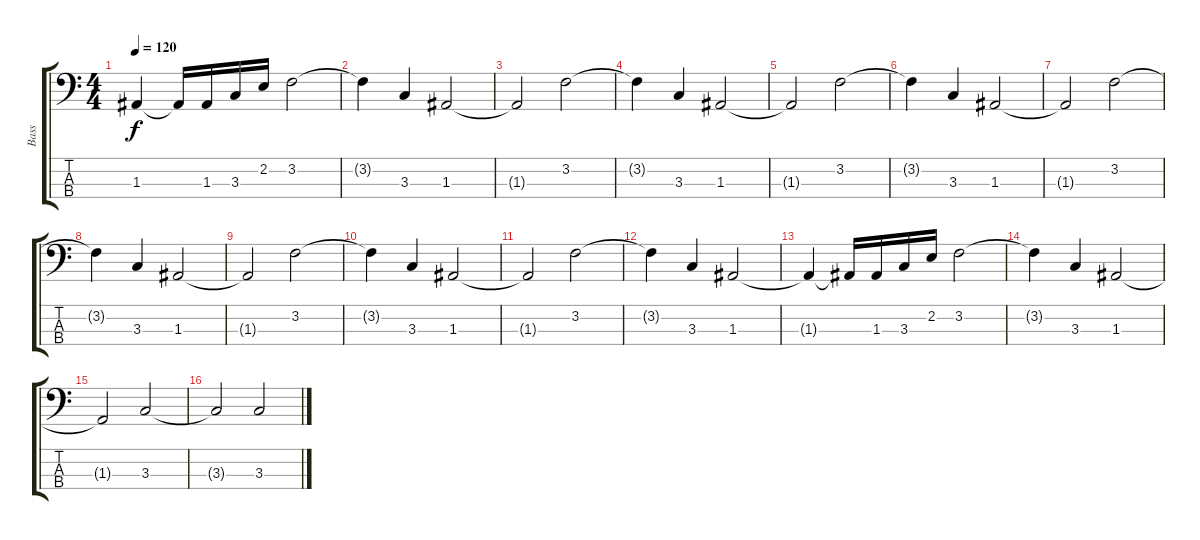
\track ("Bass" "Bass") {instrument electricbassfinger}
\staff {score tabs}
\tuning (G2 D2 A1 E1) {hide}
\ts (4 4)
\tempo 120
\clef f4
\ks c
1.3{t}.4{dy f} 1.3{t}.16 1.3.16 3.3.16 2.2.16 3.2.2 |
3.2{t}.4 3.3.4 1.3.2 |
1.3{t}.2 3.2.2 |
3.2{t}.4 3.3.4 1.3.2 |
1.3{t}.2 3.2.2 |
3.2{t}.4 3.3.4 1.3.2 |
1.3{t}.2 3.2.2 |
3.2{t}.4 3.3.4 1.3.2 |
1.3{t}.2 3.2.2 |
3.2{t}.4 3.3.4 1.3.2 |
1.3{t}.2 3.2.2 |
3.2{t}.4 3.3.4 1.3.2 |
1.3{t}.4 1.3{t}.16 1.3.16 3.3.16 2.2.16 3.2.2 |
3.2{t}.4 3.3.4 1.3.2 |
1.3{t}.2 3.3.2 |
3.3{t}.2 3.3.2
